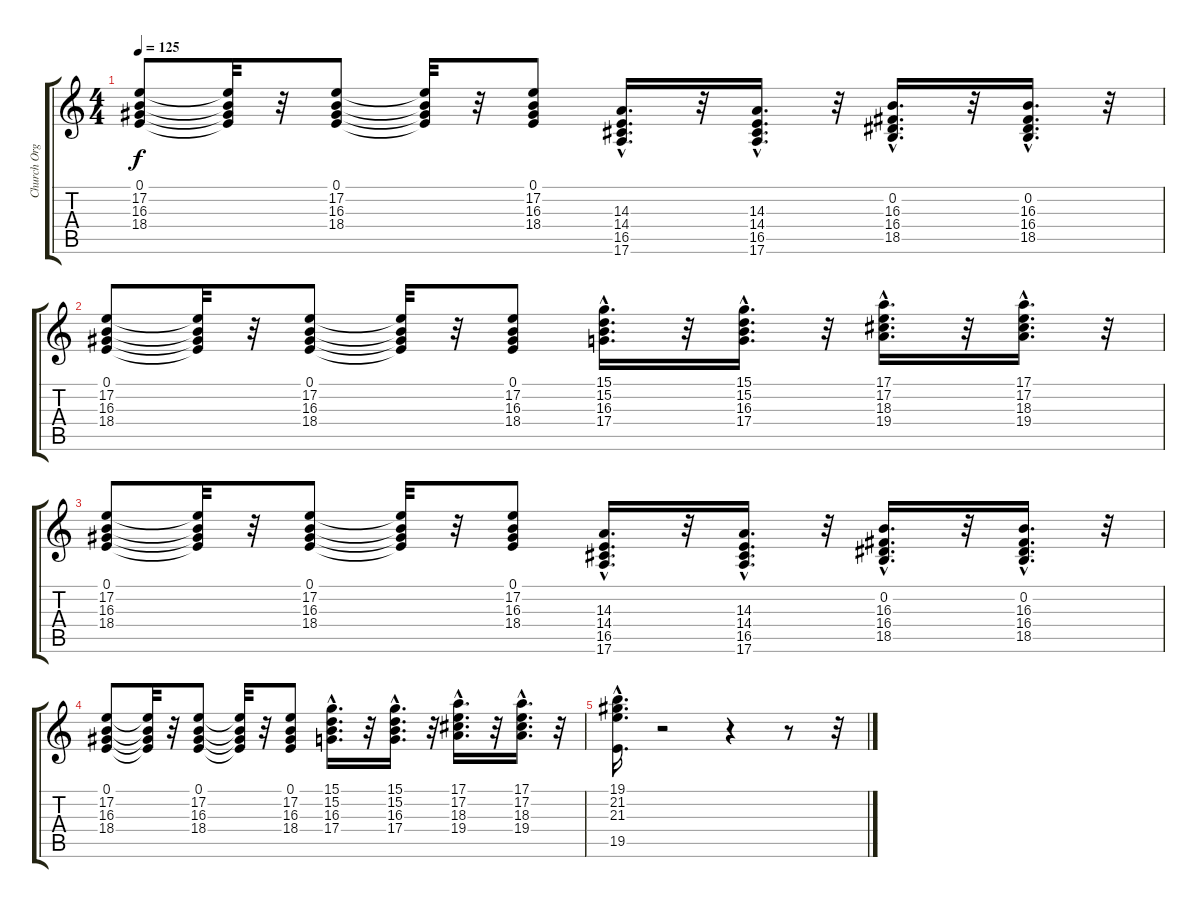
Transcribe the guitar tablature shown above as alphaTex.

\track ("Church Organ" "Church Org") {instrument churchorgan}
\staff {score tabs}
\tuning (E4 B3 G3 D3 A2 E2) {hide}
\ts (4 4)
\tempo 125
\clef g2
\ks c
(0.1 17.2 16.3 18.4).8{dy f} (0.1{t} 17.2{t} 16.3{t} 18.4{t}).32 r.32 (0.1 17.2 16.3 18.4).8 (0.1{t} 17.2{t} 16.3{t} 18.4{t}).32 r.32 (0.1 17.2 16.3 18.4).8 (14.3{hac} 14.4{hac} 16.5{hac} 17.6{hac}).16{d} r.32 (14.3{hac} 14.4{hac} 16.5{hac} 17.6{hac}).16{d} r.32 (0.2{hac} 16.3{hac} 16.4{hac} 18.5{hac}).16{d} r.32 (0.2{hac} 16.3{hac} 16.4{hac} 18.5{hac}).16{d} r.32 |
(0.1 17.2 16.3 18.4).8 (0.1{t} 17.2{t} 16.3{t} 18.4{t}).32 r.32 (0.1 17.2 16.3 18.4).8 (0.1{t} 17.2{t} 16.3{t} 18.4{t}).32 r.32 (0.1 17.2 16.3 18.4).8 (15.1{hac} 15.2{hac} 16.3{hac} 17.4{hac}).16{d} r.32 (15.1{hac} 15.2{hac} 16.3{hac} 17.4{hac}).16{d} r.32 (17.1{hac} 17.2{hac} 18.3{hac} 19.4{hac}).16{d} r.32 (17.1{hac} 17.2{hac} 18.3{hac} 19.4{hac}).16{d} r.32 |
(0.1 17.2 16.3 18.4).8 (0.1{t} 17.2{t} 16.3{t} 18.4{t}).32 r.32 (0.1 17.2 16.3 18.4).8 (0.1{t} 17.2{t} 16.3{t} 18.4{t}).32 r.32 (0.1 17.2 16.3 18.4).8 (14.3{hac} 14.4{hac} 16.5{hac} 17.6{hac}).16{d} r.32 (14.3{hac} 14.4{hac} 16.5{hac} 17.6{hac}).16{d} r.32 (0.2{hac} 16.3{hac} 16.4{hac} 18.5{hac}).16{d} r.32 (0.2{hac} 16.3{hac} 16.4{hac} 18.5{hac}).16{d} r.32 |
(0.1 17.2 16.3 18.4).8 (0.1{t} 17.2{t} 16.3{t} 18.4{t}).32 r.32 (0.1 17.2 16.3 18.4).8 (0.1{t} 17.2{t} 16.3{t} 18.4{t}).32 r.32 (0.1 17.2 16.3 18.4).8 (15.1{hac} 15.2{hac} 16.3{hac} 17.4{hac}).16{d} r.32 (15.1{hac} 15.2{hac} 16.3{hac} 17.4{hac}).16{d} r.32 (17.1{hac} 17.2{hac} 18.3{hac} 19.4{hac}).16{d} r.32 (17.1{hac} 17.2{hac} 18.3{hac} 19.4{hac}).16{d} r.32 |
(19.1{hac} 21.2{hac} 21.3{hac} 19.5{hac}).16{d} r.2 r.4 r.8 r.32
